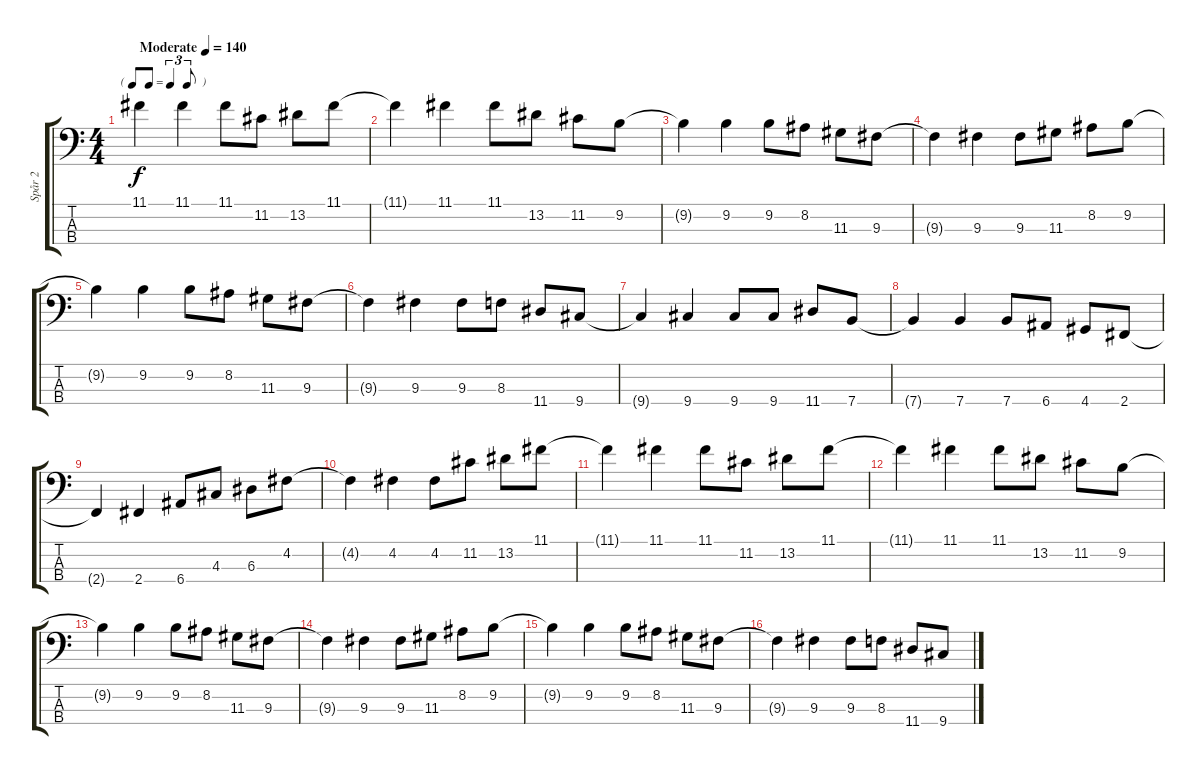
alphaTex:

\track ("Spår 2" "Spår 2") {instrument electricbassfinger}
\staff {score tabs}
\tuning (G2 D2 A1 E1) {hide}
\ts (4 4)
\tf triplet8th
\tempo (140 "Moderate")
\clef f4
\ks c
11.1.4{dy f instrument electricbassfinger} 11.1.4 11.1.8 11.2.8 13.2.8 11.1.8 |
11.1{t}.4 11.1.4 11.1.8 13.2.8 11.2.8 9.2.8 |
9.2{t}.4 9.2.4 9.2.8 8.2.8 11.3.8 9.3.8 |
9.3{t}.4 9.3.4 9.3.8 11.3.8 8.2.8 9.2.8 |
9.2{t}.4 9.2.4 9.2.8 8.2.8 11.3.8 9.3.8 |
9.3{t}.4 9.3.4 9.3.8 8.3.8 11.4.8 9.4.8 |
9.4{t}.4 9.4.4 9.4.8 9.4.8 11.4.8 7.4.8 |
7.4{t}.4 7.4.4 7.4.8 6.4.8 4.4.8 2.4.8 |
2.4{t}.4 2.4.4 6.4.8 4.3.8 6.3.8 4.2.8 |
4.2{t}.4 4.2.4 4.2.8 11.2.8 13.2.8 11.1.8 |
11.1{t}.4 11.1.4 11.1.8 11.2.8 13.2.8 11.1.8 |
11.1{t}.4 11.1.4 11.1.8 13.2.8 11.2.8 9.2.8 |
9.2{t}.4 9.2.4 9.2.8 8.2.8 11.3.8 9.3.8 |
9.3{t}.4 9.3.4 9.3.8 11.3.8 8.2.8 9.2.8 |
9.2{t}.4 9.2.4 9.2.8 8.2.8 11.3.8 9.3.8 |
9.3{t}.4 9.3.4 9.3.8 8.3.8 11.4.8 9.4.8
